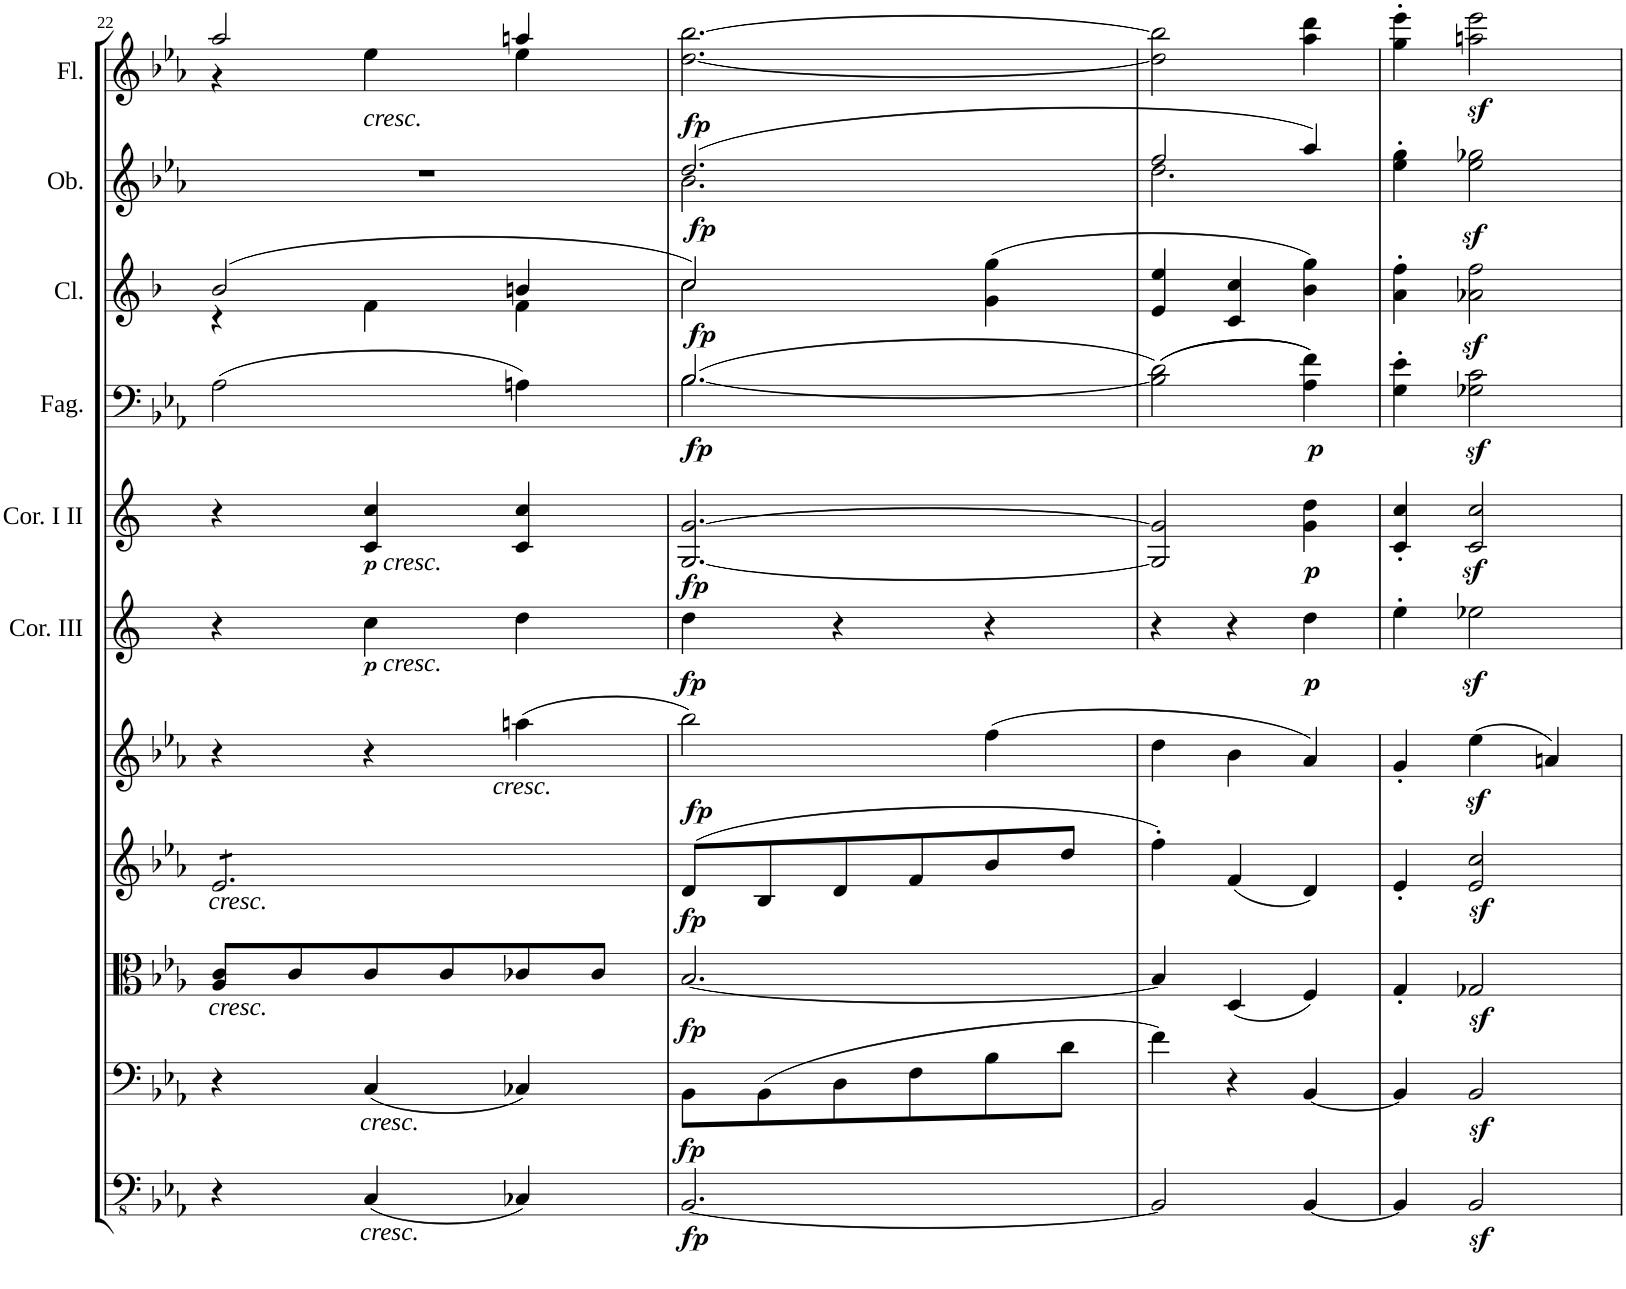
**kern	**dynam	**kern	**dynam	**kern	**dynam	**kern	**dynam	**kern	**dynam	**kern	**dynam	**kern	**dynam	**kern	**dynam	**kern	**dynam	**kern	**dynam	**kern	**dynam
*part11	*part11	*part10	*part10	*part9	*part9	*part8	*part8	*part7	*part7	*part6	*part6	*part5	*part5	*part4	*part4	*part3	*part3	*part2	*part2	*part1	*part1
*staff11	*staff11	*staff10	*staff10	*staff9	*staff9	*staff8	*staff8	*staff7	*staff7	*staff6	*staff6	*staff5	*staff5	*staff4	*staff4	*staff3	*staff3	*staff2	*staff2	*staff1	*staff1
*I"Basso	*	*I"Violoncello	*	*I"Viola	*	*I"Violino II	*	*I"Violino I	*	*I"Corno in Es III	*	*I"Corni in Es I II	*	*I"Fagotti	*	*I"Clarinetti in B	*	*I"Oboi	*	*I"Flauti	*
*	*	*	*	*	*	*	*	*	*	*I'Cor. III	*	*I'Cor. I II	*	*I'Fag.	*	*I'Cl.	*	*I'Ob.	*	*I'Fl.	*
!!LO:PB:g=z
*clefFv4	*	*clefF4	*	*clefC3	*	*clefG2	*	*clefG2	*	*clefG2	*	*clefG2	*	*clefF4	*	*clefG2	*	*clefG2	*	*clefG2	*
*	*	*	*	*	*	*	*	*	*	*Trd5c9	*	*Trd5c9	*	*	*	*Trd1c2	*	*	*	*	*
*k[b-e-a-]	*	*k[b-e-a-]	*	*k[b-e-a-]	*	*k[b-e-a-]	*	*k[b-e-a-]	*	*k[]	*	*k[]	*	*k[b-e-a-]	*	*k[b-]	*	*k[b-e-a-]	*	*k[b-e-a-]	*
*M3/4	*	*M3/4	*	*M3/4	*	*M3/4	*	*M3/4	*	*M3/4	*	*M3/4	*	*M3/4	*	*M3/4	*	*M3/4	*	*M3/4	*
=22	=22	=22	=22	=22	=22	=22	=22	=22	=22	=22	=22	=22	=22	=22	=22	=22	=22	=22	=22	=22	=22
*	*	*	*	*	*	*	*	*	*	*	*	*	*	*	*	*^	*	*	*	*^	*
!	!	!	!	!	!	!LO:TX:b:i:t=cresc.	!	!	!	!	!	!	!	!	!	!	!	!	!	!	!	!	!
!	!	!	!	!LO:TX:b:i:t=cresc.	!	!	!	!	!	!	!	!	!	!	!	!	!	!	!	!	!	!	!
*	*	*	*	*	*	*tremolo	*	*	*	*	*	*	*	*	*	*	*	*	*	*	*	*	*
4r	.	4r	.	8A-/ 8c/L	.	8e-/L	.	4r	.	4r	.	4r	.	(2A-\	.	(2b-/	4r	.	2.r	.	2aa-/	4r	.
.	.	.	.	8c/	.	8e-/	.	.	.	.	.	.	.	.	.	.	.	.	.	.	.	.	.
!	!	!	!	!	!	!	!	!	!	!	!	!	!	!	!	!	!	!	!	!	!	!LO:TX:b:i:t=cresc.	!
!	!	!	!	!	!	!	!	!	!	!	!	!LO:TX:b:t=cresc.	!	!	!	!	!	!	!	!	!	!	!
!	!	!	!	!	!	!	!	!	!	!LO:TX:b:t=cresc.	!	!	!	!	!	!	!	!	!	!	!	!	!
!	!	!LO:TX:b:i:t=cresc.	!	!	!	!	!	!	!	!	!	!	!	!	!	!	!	!	!	!	!	!	!
!LO:TX:b:i:t=cresc.	!	!	!	!	!	!	!	!	!	!	!	!	!	!	!	!	!	!	!	!	!	!	!
(4CC/	.	(4C/	.	8c/	.	8e-/	.	4r	.	4cc\	.	4c/ 4cc/	.	.	.	.	4f\	.	.	.	.	4ee-\	.
.	.	.	.	8c/	.	8e-/	.	.	.	.	.	.	.	.	.	.	.	.	.	.	.	.	.
!	!	!	!	!	!	!	!	!LO:TX:b:i:t=cresc.	!	!	!	!	!	!	!	!	!	!	!	!	!	!	!
4CC-X/)	.	4C-X/)	.	8c-X/	.	8e-/	.	(4aan\	.	4dd\	.	4c/ 4cc/	.	4An\)	.	4bn/	4f\	.	.	.	4aan/	4ee-\	.
.	.	.	.	8c-/J	.	8e-/J	.	.	.	.	.	.	.	.	.	.	.	.	.	.	.	.	.
*	*	*	*	*	*	*Xtremolo	*	*	*	*	*	*	*	*	*	*	*	*	*	*	*	*	*
*	*	*	*	*	*	*	*	*	*	*	*	*	*	*	*	*	*	*	*	*	*v	*v	*
=23	=23	=23	=23	=23	=23	=23	=23	=23	=23	=23	=23	=23	=23	=23	=23	=23	=23	=23	=23	=23	=23	=23
*	*	*	*	*	*	*	*	*	*	*	*	*	*	*^	*	*	*	*	*^	*	*	*
!	!LO:DY:b	!	!LO:DY:b	!	!LO:DY:b	!	!LO:DY:b	!	!LO:DY:b	!	!LO:DY:b	!	!LO:DY:b	!	!	!LO:DY:b	!	!	!LO:DY:b	!	!	!LO:DY:b	!	!LO:DY:b
[2.BBB-/	fp	8BB-\L	fp	[2.B-/	fp	(8d^/L	fp	2bb-\)	fp	4dd\	fp	[2.G/ [2.g/	fp	(2.B-/	[2.B-\	fp	2cc/)	2cc\	fp	(2.dd/	2.b-\	fp	[2.dd\ [2.bb-\	fp
.	.	(8BB-\	.	.	.	8B-/	.	.	.	.	.	.	.	.	.	.	.	.	.	.	.	.	.	.
.	.	8D\	.	.	.	8d/	.	.	.	4r	.	.	.	.	.	.	.	.	.	.	.	.	.	.
.	.	8F\	.	.	.	8f/	.	.	.	.	.	.	.	.	.	.	.	.	.	.	.	.	.	.
.	.	8B-\	.	.	.	8b-/	.	(4ff\	.	4r	.	.	.	.	.	.	(4g\ 4gg\	4ryy	.	.	.	.	.	.
.	.	8d\J	.	.	.	8dd/J	.	.	.	.	.	.	.	.	.	.	.	.	.	.	.	.	.	.
*	*	*	*	*	*	*	*	*	*	*	*	*	*	*v	*v	*	*	*	*	*	*	*	*	*
*	*	*	*	*	*	*	*	*	*	*	*	*	*	*	*	*v	*v	*	*	*	*	*	*
=24	=24	=24	=24	=24	=24	=24	=24	=24	=24	=24	=24	=24	=24	=24	=24	=24	=24	=24	=24	=24	=24	=24
2BBB-/]	.	4f\)	.	4B-/]	.	4ff'\)	.	4dd\	.	4r	.	2G/] 2g/]	.	((2B-\] 2d\)	.	4e/ 4ee/	.	2ff/	2.dd\	.	2dd\] 2bb-\]	.
.	.	4r	.	(4D/	.	(4f/	.	4b-\	.	4r	.	.	.	.	.	4c/ 4cc/	.	.	.	.	.	.
!	!	!	!	!	!	!	!	!	!	!	!LO:DY:b	!	!LO:DY:b	!	!LO:DY:b	!	!	!	!	!	!	!
[4BBB-/	.	[4BB-/	.	4F/)	.	4d/)	.	4a-/)	.	4dd\	p	4g\ 4dd\	p	4A-\ 4f\))	p	4b-\ 4gg\)	.	4aa-/)	.	.	4aa-\ 4ddd\	.
*	*	*	*	*	*	*	*	*	*	*	*	*	*	*	*	*	*	*v	*v	*	*	*
=25	=25	=25	=25	=25	=25	=25	=25	=25	=25	=25	=25	=25	=25	=25	=25	=25	=25	=25	=25	=25	=25
4BBB-/]	.	4BB-/]	.	4G'/	.	4e-'/	.	4g'/	.	4ee'\	.	4c/' 4cc/'	.	4G\' 4e-\'	.	4a\' 4ff\'	.	4ee-\' 4gg\'	.	4gg\' 4eee-\'	.
2BBB-z<^/	.	2BB-z<^/	.	2G-Xz<^/	.	2e-/z<^ 2cc/z<^	.	(4ee-z<^\	.	2ee-Xz<^\	.	2c/z<^ 2cc/z<^	.	2G-X\z<^ 2c\z<^	.	2a-X\z<^ 2ff\z<^	.	2ee-\z<^ 2gg-X\z<^	.	2aan\z<^ 2eee-\z<^	.
.	.	.	.	.	.	.	.	4an/)	.	.	.	.	.	.	.	.	.	.	.	.	.
=	=	=	=	=	=	=	=	=	=	=	=	=	=	=	=	=	=	=	=	=	=
*-	*-	*-	*-	*-	*-	*-	*-	*-	*-	*-	*-	*-	*-	*-	*-	*-	*-	*-	*-	*-	*-
